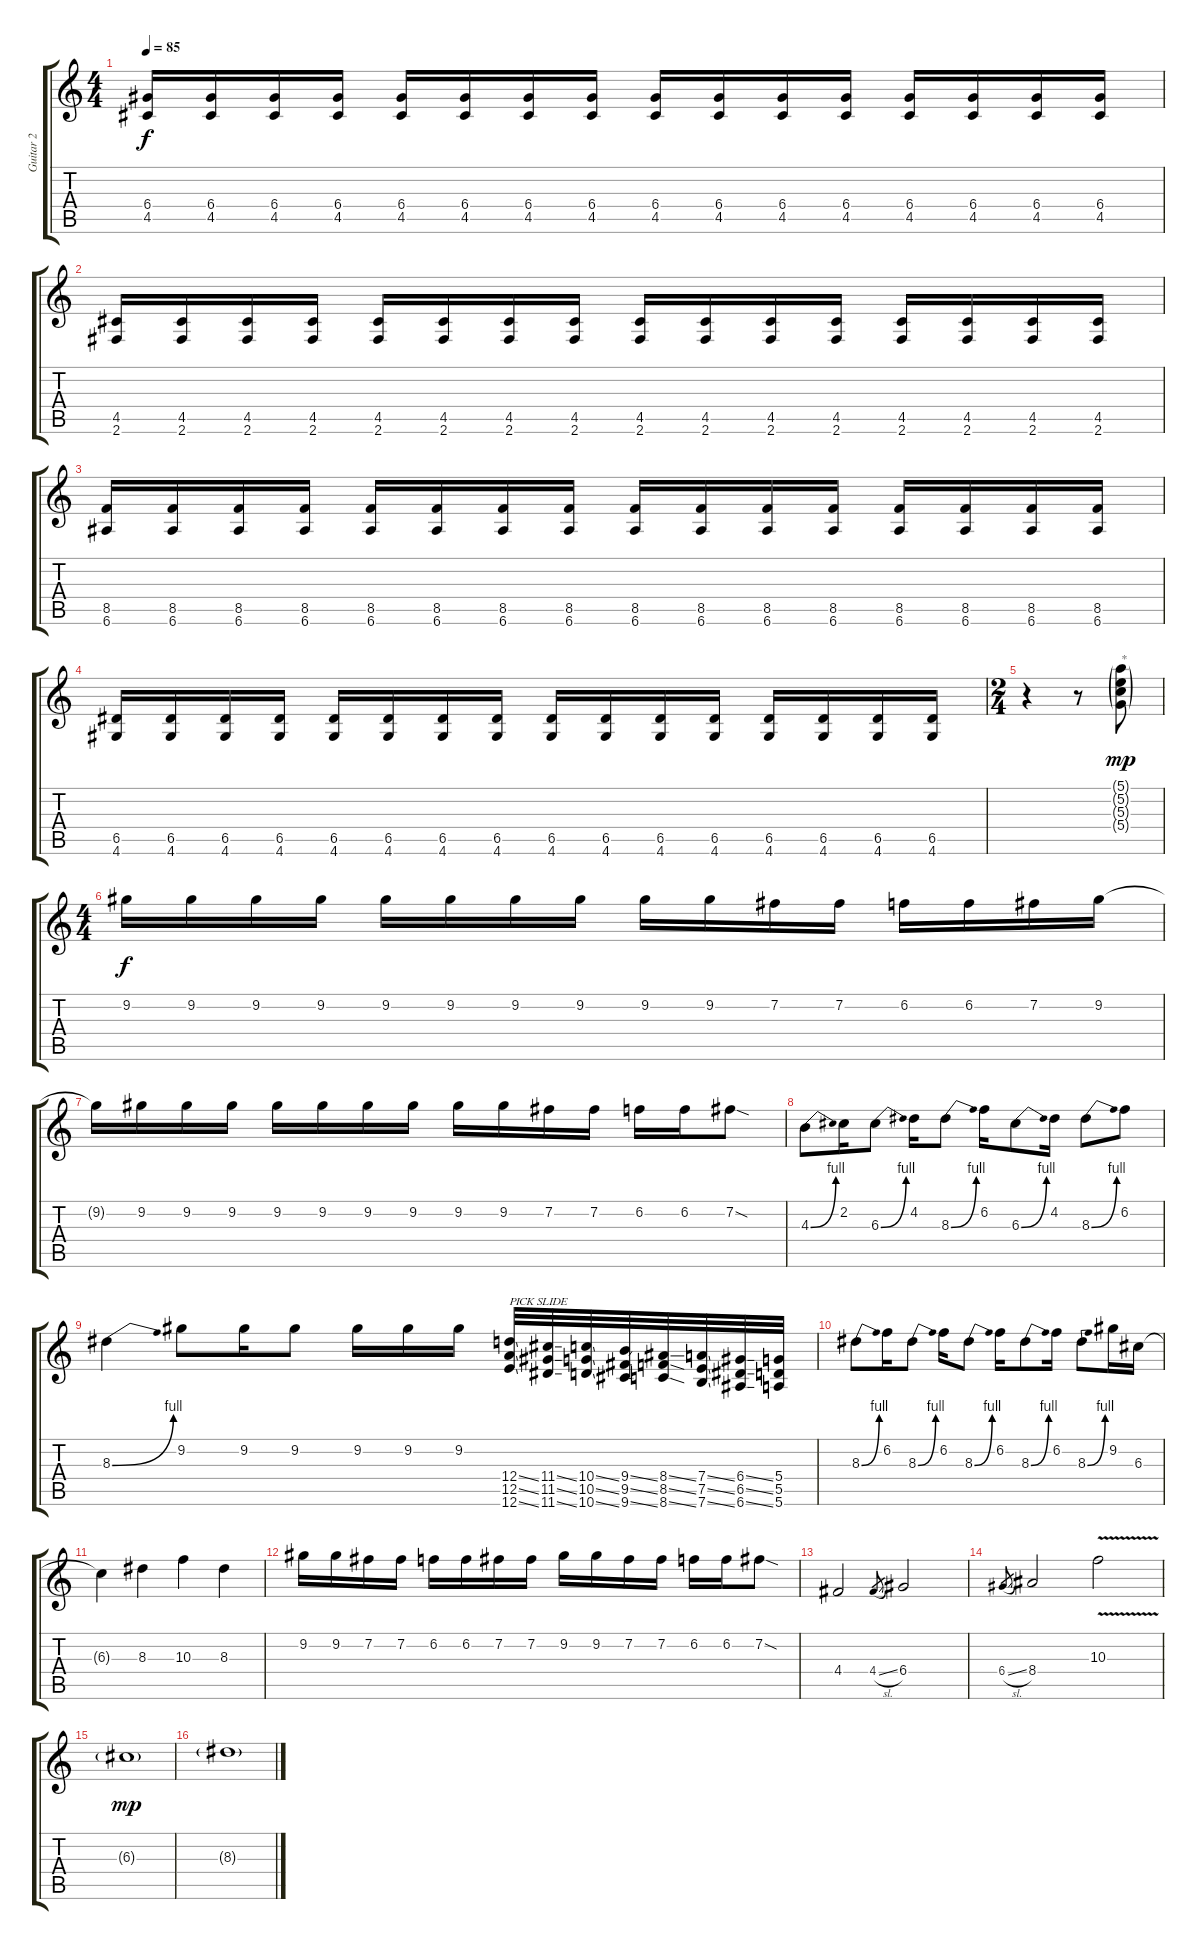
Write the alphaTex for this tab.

\track ("Guitar 2" "Guitar 2") {instrument overdrivenguitar}
\staff {score tabs}
\tuning (E4 B3 G3 D3 A2 E2) {hide}
\ts (4 4)
\tempo 85
\clef g2
\ks c
(6.4 4.5).16{dy f} (6.4 4.5).16 (6.4 4.5).16 (6.4 4.5).16 (6.4 4.5).16 (6.4 4.5).16 (6.4 4.5).16 (6.4 4.5).16 (6.4 4.5).16 (6.4 4.5).16 (6.4 4.5).16 (6.4 4.5).16 (6.4 4.5).16 (6.4 4.5).16 (6.4 4.5).16 (6.4 4.5).16 |
(4.5 2.6).16 (4.5 2.6).16 (4.5 2.6).16 (4.5 2.6).16 (4.5 2.6).16 (4.5 2.6).16 (4.5 2.6).16 (4.5 2.6).16 (4.5 2.6).16 (4.5 2.6).16 (4.5 2.6).16 (4.5 2.6).16 (4.5 2.6).16 (4.5 2.6).16 (4.5 2.6).16 (4.5 2.6).16 |
(8.5 6.6).16 (8.5 6.6).16 (8.5 6.6).16 (8.5 6.6).16 (8.5 6.6).16 (8.5 6.6).16 (8.5 6.6).16 (8.5 6.6).16 (8.5 6.6).16 (8.5 6.6).16 (8.5 6.6).16 (8.5 6.6).16 (8.5 6.6).16 (8.5 6.6).16 (8.5 6.6).16 (8.5 6.6).16 |
(6.5 4.6).16 (6.5 4.6).16 (6.5 4.6).16 (6.5 4.6).16 (6.5 4.6).16 (6.5 4.6).16 (6.5 4.6).16 (6.5 4.6).16 (6.5 4.6).16 (6.5 4.6).16 (6.5 4.6).16 (6.5 4.6).16 (6.5 4.6).16 (6.5 4.6).16 (6.5 4.6).16 (6.5 4.6).16 |
\ts (2 4)
r.4 r.8 (5.1{g} 5.2{g} 5.3{g} 5.4{g}).8{txt "*" dy mp instrument guitarharmonics} |
\ts (4 4)
9.2.16{dy f instrument overdrivenguitar} 9.2.16 9.2.16 9.2.16 9.2.16 9.2.16 9.2.16 9.2.16 9.2.16 9.2.16 7.2.16 7.2.16 6.2.16 6.2.16 7.2.16 9.2.16 |
9.2{t}.16 9.2.16 9.2.16 9.2.16 9.2.16 9.2.16 9.2.16 9.2.16 9.2.16 9.2.16 7.2.16 7.2.16 6.2.16 6.2.16 7.2{sod}.8 |
4.3{be (bend 0 0 60 4)}.8 2.2.16 6.3{be (bend 0 0 60 4)}.8 4.2.16 8.3{be (bend 0 0 60 4)}.8 6.2.16 6.3{be (bend 0 0 60 4)}.8 4.2.16 8.3{be (bend 0 0 60 4)}.8 6.2.8 |
8.3{be (bend 0 0 60 4)}.4 9.2.8 9.2.16 9.2.8 9.2.16 9.2.16 9.2.16 (12.4{ss} 12.5{ss} 12.6{ss}).32{txt "PICK SLIDE" instrument guitarfretnoise} (11.4{ss} 11.5{ss} 11.6{ss}).32 (10.4{ss} 10.5{ss} 10.6{ss}).32 (9.4{ss} 9.5{ss} 9.6{ss}).32 (8.4{ss} 8.5{ss} 8.6{ss}).32 (7.4{ss} 7.5{ss} 7.6{ss}).32 (6.4{ss} 6.5{ss} 6.6{ss}).32 (5.4 5.5 5.6).32 |
8.3{be (bend 0 0 60 4)}.8{instrument overdrivenguitar} 6.2.16 8.3{be (bend 0 0 60 4)}.8 6.2.16 8.3{be (bend 0 0 60 4)}.8 6.2.16 8.3{be (bend 0 0 60 4)}.8 6.2.16 8.3{be (bend 0 0 60 4)}.8 9.2.16 6.3.16 |
6.3{t}.4 8.3.4 10.3.4 8.3.4 |
9.2.16 9.2.16 7.2.16 7.2.16 6.2.16 6.2.16 7.2.16 7.2.16 9.2.16 9.2.16 7.2.16 7.2.16 6.2.16 6.2.16 7.2{sod}.8 |
4.4.2 4.4{sl}.8{gr} 6.4.2 |
6.4{sl}.8{gr} 8.4.2 10.3{v}.2 |
6.3{g}.1{dy mp instrument electricguitarclean} |
8.3{g}.1
